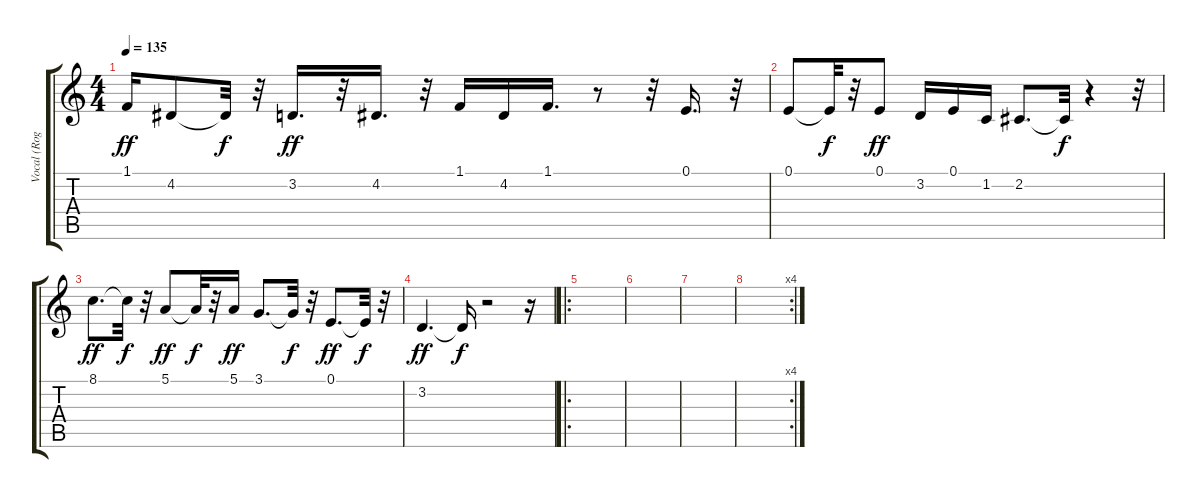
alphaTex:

\track ("Vocal (Roger)" "Vocal (Rog") {instrument lead8bassandlead}
\staff {score tabs}
\tuning (E4 B3 G3 D3 A2 E2) {hide}
\ts (4 4)
\tempo 135
\clef g2
\ks c
1.1.16{dy ff} 4.2.8 4.2{t}.32{dy f} r.32 3.2.16{d dy ff} r.32 4.2.16{d} r.32 1.1.16 4.2.16 1.1.16{d} r.8 r.32 0.1.16{d} r.32 |
0.1.8 0.1{t}.32{dy f} r.32 0.1.8{dy ff} 3.2.16 0.1.16 1.2.16 2.2.8{d} 2.2{t}.32{dy f} r.4 r.32 |
8.1.8{d dy ff} 8.1{t}.32{dy f} r.32 5.1.8{dy ff} 5.1{t}.32{dy f} r.32 5.1.16{dy ff} 3.1.8{d} 3.1{t}.32{dy f} r.32 0.1.8{d dy ff} 0.1{t}.32{dy f} r.32 |
3.2.4{d dy ff} 3.2{t}.16{dy f} r.2 r.16 |
\ro
|
|
|
\rc 4
